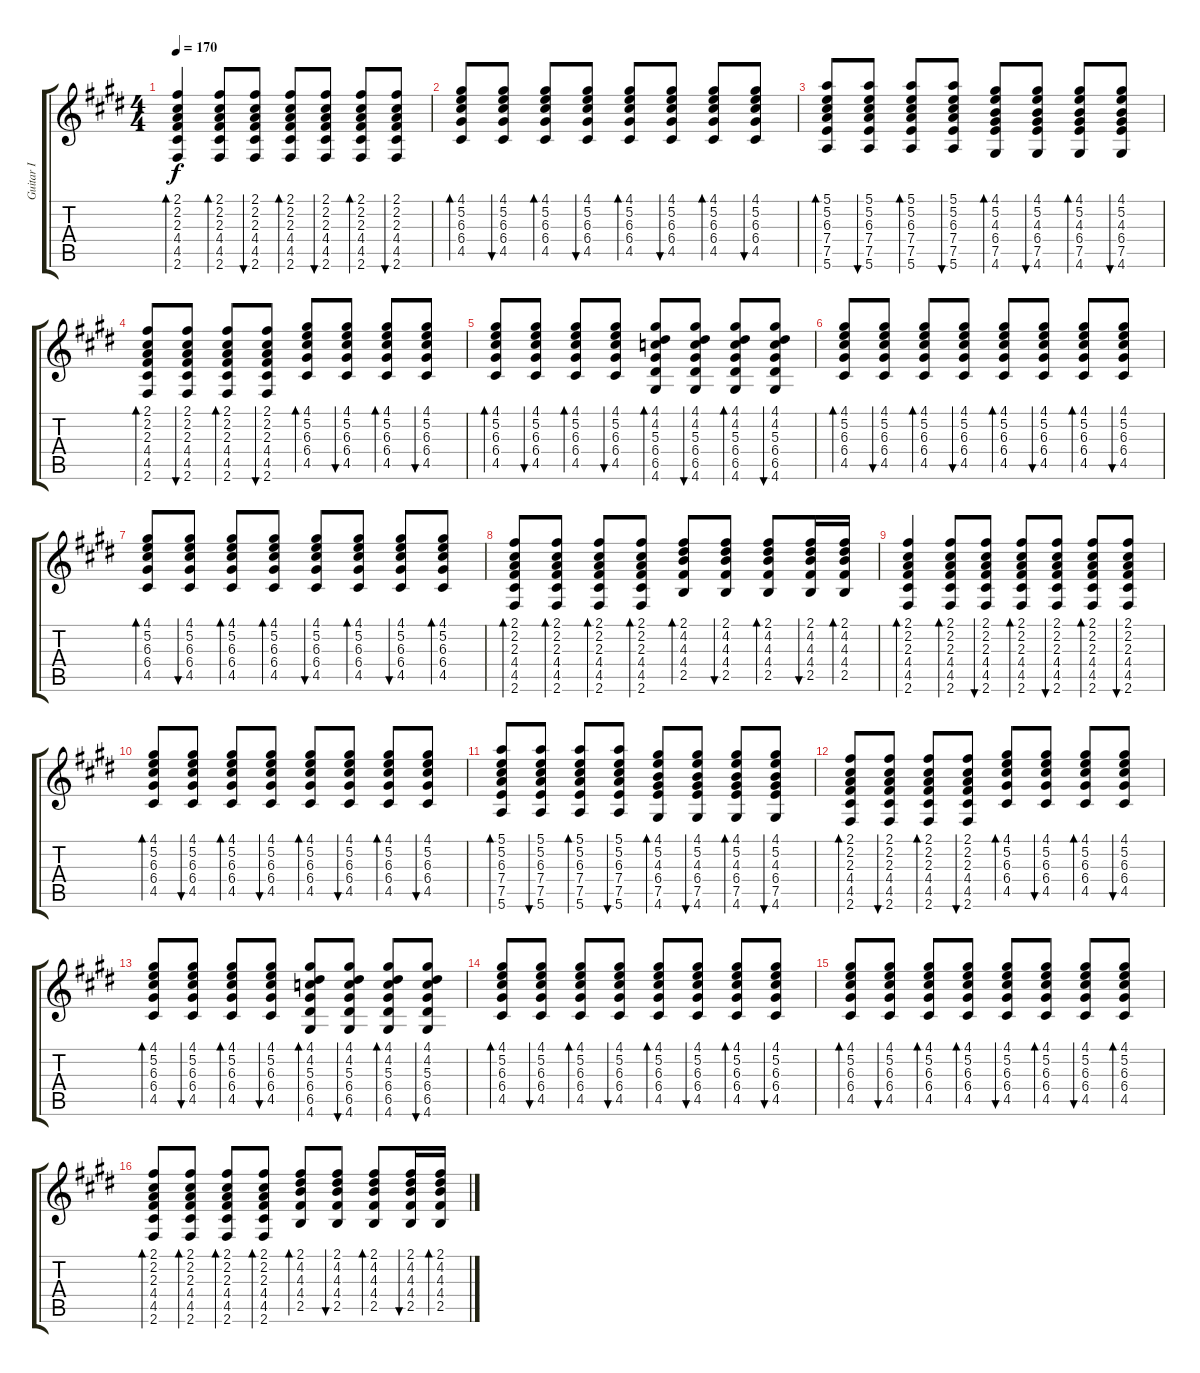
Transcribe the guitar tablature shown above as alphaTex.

\track ("Guitar I" "Guitar I") {instrument acousticguitarnylon}
\staff {score tabs}
\tuning (E4 B3 G3 D3 A2 E2) {hide}
\ts (4 4)
\tempo 170
\clef g2
\ks c#minor
(2.1 2.2 2.3 4.4 4.5 2.6).4{bd 240 dy f} (2.1 2.2 2.3 4.4 4.5 2.6).8{bd 120} (2.1 2.2 2.3 4.4 4.5 2.6).8{bu 120} (2.1 2.2 2.3 4.4 4.5 2.6).8{bd 120} (2.1 2.2 2.3 4.4 4.5 2.6).8{bu 120} (2.1 2.2 2.3 4.4 4.5 2.6).8{bd 120} (2.1 2.2 2.3 4.4 4.5 2.6).8{bu 120} |
(4.1 5.2 6.3 6.4 4.5).8{bd 120} (4.1 5.2 6.3 6.4 4.5).8{bu 120} (4.1 5.2 6.3 6.4 4.5).8{bd 120} (4.1 5.2 6.3 6.4 4.5).8{bu 120} (4.1 5.2 6.3 6.4 4.5).8{bd 120} (4.1 5.2 6.3 6.4 4.5).8{bu 120} (4.1 5.2 6.3 6.4 4.5).8{bd 120} (4.1 5.2 6.3 6.4 4.5).8{bu 120} |
(5.1 5.2 6.3 7.4 7.5 5.6).8{bd 120} (5.1 5.2 6.3 7.4 7.5 5.6).8{bu 120} (5.1 5.2 6.3 7.4 7.5 5.6).8{bd 120} (5.1 5.2 6.3 7.4 7.5 5.6).8{bu 120} (4.1 5.2 4.3 6.4 7.5 4.6).8{bd 120} (4.1 5.2 4.3 6.4 7.5 4.6).8{bu 120} (4.1 5.2 4.3 6.4 7.5 4.6).8{bd 120} (4.1 5.2 4.3 6.4 7.5 4.6).8{bu 120} |
(2.1 2.2 2.3 4.4 4.5 2.6).8{bd 120} (2.1 2.2 2.3 4.4 4.5 2.6).8{bu 120} (2.1 2.2 2.3 4.4 4.5 2.6).8{bd 120} (2.1 2.2 2.3 4.4 4.5 2.6).8{bu 120} (4.1 5.2 6.3 6.4 4.5).8{bd 120} (4.1 5.2 6.3 6.4 4.5).8{bu 120} (4.1 5.2 6.3 6.4 4.5).8{bd 120} (4.1 5.2 6.3 6.4 4.5).8{bu 120} |
(4.1 5.2 6.3 6.4 4.5).8{bd 120} (4.1 5.2 6.3 6.4 4.5).8{bu 120} (4.1 5.2 6.3 6.4 4.5).8{bd 120} (4.1 5.2 6.3 6.4 4.5).8{bu 120} (4.1 4.2 5.3 6.4 6.5 4.6).8{bd 120} (4.1 4.2 5.3 6.4 6.5 4.6).8{bu 120} (4.1 4.2 5.3 6.4 6.5 4.6).8{bd 120} (4.1 4.2 5.3 6.4 6.5 4.6).8{bu 120} |
(4.1 5.2 6.3 6.4 4.5).8{bd 120} (4.1 5.2 6.3 6.4 4.5).8{bu 120} (4.1 5.2 6.3 6.4 4.5).8{bd 120} (4.1 5.2 6.3 6.4 4.5).8{bu 120} (4.1 5.2 6.3 6.4 4.5).8{bd 120} (4.1 5.2 6.3 6.4 4.5).8{bu 120} (4.1 5.2 6.3 6.4 4.5).8{bd 120} (4.1 5.2 6.3 6.4 4.5).8{bu 120} |
(4.1 5.2 6.3 6.4 4.5).8{bd 240} (4.1 5.2 6.3 6.4 4.5).8{bu 120} (4.1 5.2 6.3 6.4 4.5).8{bd 120} (4.1 5.2 6.3 6.4 4.5).8{bd 120} (4.1 5.2 6.3 6.4 4.5).8{bu 120} (4.1 5.2 6.3 6.4 4.5).8{bd 120} (4.1 5.2 6.3 6.4 4.5).8{bu 60} (4.1 5.2 6.3 6.4 4.5).8{bd 120} |
(2.1 2.2 2.3 4.4 4.5 2.6).8{bd 60} (2.1 2.2 2.3 4.4 4.5 2.6).8{bd 60} (2.1 2.2 2.3 4.4 4.5 2.6).8{bd 60} (2.1 2.2 2.3 4.4 4.5 2.6).8{bd 60} (2.1 4.2 4.3 4.4 2.5).8{bd 60} (2.1 4.2 4.3 4.4 2.5).8{bu 60} (2.1 4.2 4.3 4.4 2.5).8{bd 60} (2.1 4.2 4.3 4.4 2.5).16{bu 60} (2.1 4.2 4.3 4.4 2.5).16{bd 60} |
(2.1 2.2 2.3 4.4 4.5 2.6).4{bd 240} (2.1 2.2 2.3 4.4 4.5 2.6).8{bd 120} (2.1 2.2 2.3 4.4 4.5 2.6).8{bu 120} (2.1 2.2 2.3 4.4 4.5 2.6).8{bd 120} (2.1 2.2 2.3 4.4 4.5 2.6).8{bu 120} (2.1 2.2 2.3 4.4 4.5 2.6).8{bd 120} (2.1 2.2 2.3 4.4 4.5 2.6).8{bu 120} |
(4.1 5.2 6.3 6.4 4.5).8{bd 120} (4.1 5.2 6.3 6.4 4.5).8{bu 120} (4.1 5.2 6.3 6.4 4.5).8{bd 120} (4.1 5.2 6.3 6.4 4.5).8{bu 120} (4.1 5.2 6.3 6.4 4.5).8{bd 120} (4.1 5.2 6.3 6.4 4.5).8{bu 120} (4.1 5.2 6.3 6.4 4.5).8{bd 120} (4.1 5.2 6.3 6.4 4.5).8{bu 120} |
(5.1 5.2 6.3 7.4 7.5 5.6).8{bd 120} (5.1 5.2 6.3 7.4 7.5 5.6).8{bu 120} (5.1 5.2 6.3 7.4 7.5 5.6).8{bd 120} (5.1 5.2 6.3 7.4 7.5 5.6).8{bu 120} (4.1 5.2 4.3 6.4 7.5 4.6).8{bd 120} (4.1 5.2 4.3 6.4 7.5 4.6).8{bu 120} (4.1 5.2 4.3 6.4 7.5 4.6).8{bd 120} (4.1 5.2 4.3 6.4 7.5 4.6).8{bu 120} |
(2.1 2.2 2.3 4.4 4.5 2.6).8{bd 120} (2.1 2.2 2.3 4.4 4.5 2.6).8{bu 120} (2.1 2.2 2.3 4.4 4.5 2.6).8{bd 120} (2.1 2.2 2.3 4.4 4.5 2.6).8{bu 120} (4.1 5.2 6.3 6.4 4.5).8{bd 120} (4.1 5.2 6.3 6.4 4.5).8{bu 120} (4.1 5.2 6.3 6.4 4.5).8{bd 120} (4.1 5.2 6.3 6.4 4.5).8{bu 120} |
(4.1 5.2 6.3 6.4 4.5).8{bd 120} (4.1 5.2 6.3 6.4 4.5).8{bu 120} (4.1 5.2 6.3 6.4 4.5).8{bd 120} (4.1 5.2 6.3 6.4 4.5).8{bu 120} (4.1 4.2 5.3 6.4 6.5 4.6).8{bd 120} (4.1 4.2 5.3 6.4 6.5 4.6).8{bu 120} (4.1 4.2 5.3 6.4 6.5 4.6).8{bd 120} (4.1 4.2 5.3 6.4 6.5 4.6).8{bu 120} |
(4.1 5.2 6.3 6.4 4.5).8{bd 120} (4.1 5.2 6.3 6.4 4.5).8{bu 120} (4.1 5.2 6.3 6.4 4.5).8{bd 120} (4.1 5.2 6.3 6.4 4.5).8{bu 120} (4.1 5.2 6.3 6.4 4.5).8{bd 120} (4.1 5.2 6.3 6.4 4.5).8{bu 120} (4.1 5.2 6.3 6.4 4.5).8{bd 120} (4.1 5.2 6.3 6.4 4.5).8{bu 120} |
(4.1 5.2 6.3 6.4 4.5).8{bd 240} (4.1 5.2 6.3 6.4 4.5).8{bu 120} (4.1 5.2 6.3 6.4 4.5).8{bd 120} (4.1 5.2 6.3 6.4 4.5).8{bd 120} (4.1 5.2 6.3 6.4 4.5).8{bu 120} (4.1 5.2 6.3 6.4 4.5).8{bd 120} (4.1 5.2 6.3 6.4 4.5).8{bu 60} (4.1 5.2 6.3 6.4 4.5).8{bd 120} |
(2.1 2.2 2.3 4.4 4.5 2.6).8{bd 60} (2.1 2.2 2.3 4.4 4.5 2.6).8{bd 60} (2.1 2.2 2.3 4.4 4.5 2.6).8{bd 60} (2.1 2.2 2.3 4.4 4.5 2.6).8{bd 60} (2.1 4.2 4.3 4.4 2.5).8{bd 60} (2.1 4.2 4.3 4.4 2.5).8{bu 60} (2.1 4.2 4.3 4.4 2.5).8{bd 60} (2.1 4.2 4.3 4.4 2.5).16{bu 60} (2.1 4.2 4.3 4.4 2.5).16{bd 60}
